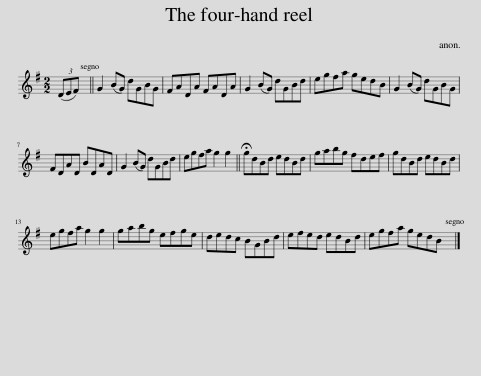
X:1
L:1/8
M:2/2
I:linebreak $
K:G
V:1 treble
V:1
 (3(DEF) || G2 (BG) dGBG | FADA FADA | G2 (BG) dGBd | egfa gedB | %5
 G2 (BG) dGBG |$ FDAD BDAD | G2 (BG) dGBd | egfa g2 g2 || !fermata!gdBd edBd | %10
 gabg fdef | gdBd edBd |$ egfa g2 g2 | gabg efge | dedc BGBd | %15
 efed edBd | egfa gedB |] %17
